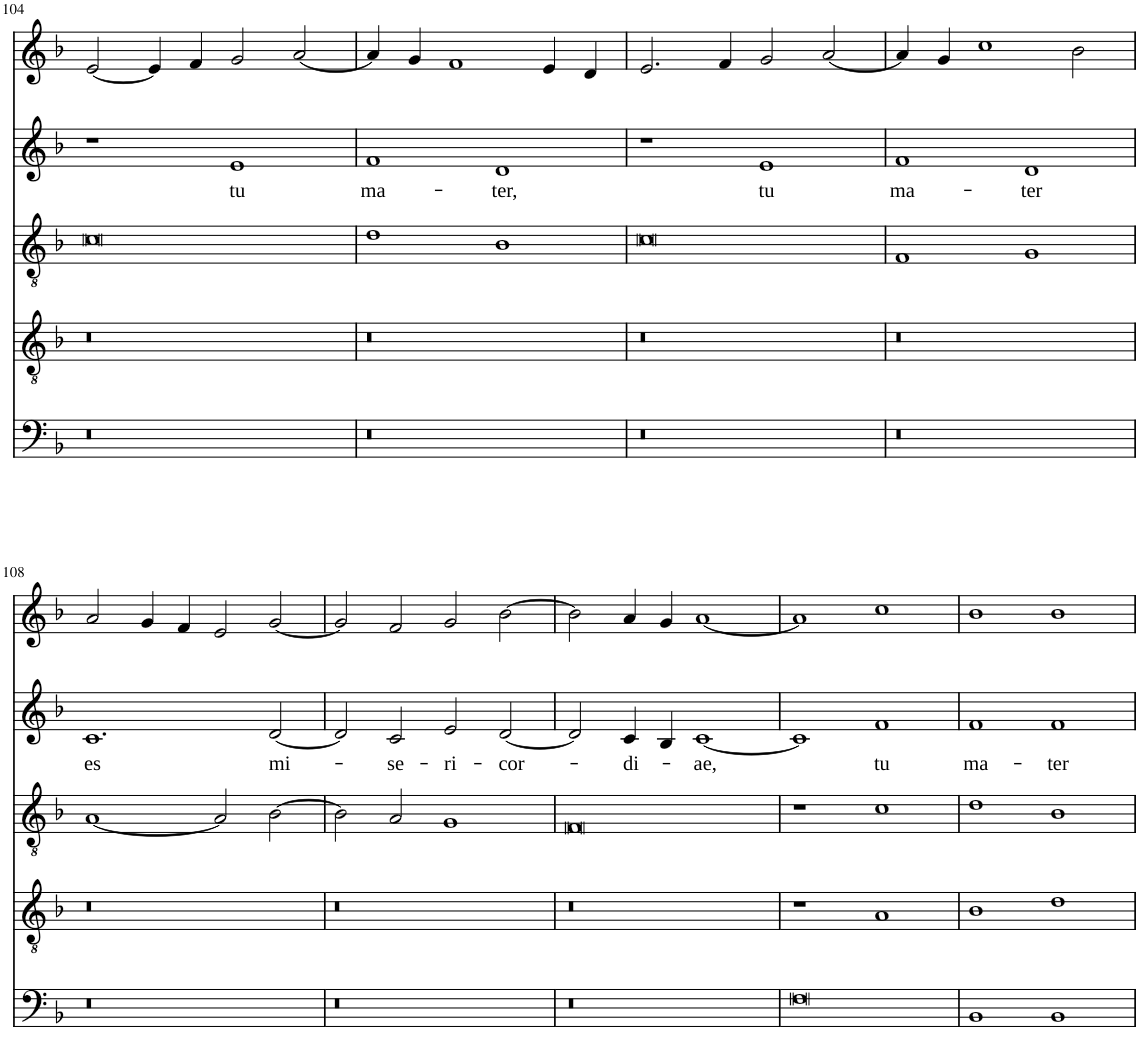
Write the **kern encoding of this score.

**kern	**kern	**kern	**kern	**text	**kern
*part5	*part4	*part3	*part2	*part2	*part1
*staff5	*staff4	*staff3	*staff2	*staff2	*staff1
*I"Bass	*I"Tenor 2	*I"Tenor 1	*I"Alto	*	*I"Soprano
*I'B	*I'T	*I'T	*	*	*I'S
!!LO:PB:g=z
*clefF4	*clefGv2	*clefGv2	*clefG2	*	*clefG2
*k[b-]	*k[b-]	*k[b-]	*k[b-]	*	*k[b-]
*M2/1	*M2/1	*M2/1	*M2/1	*	*M2/1
=104	=104	=104	=104	=104	=104
0r	0r	0c	1r	.	[2e/
.	.	.	.	.	4e/]
.	.	.	.	.	4f/
!	!	!	!	!LO:LY:b	!
.	.	.	1e	tu	2g/
.	.	.	.	.	[2a/
=105	=105	=105	=105	=105	=105
!	!	!	!	!LO:LY:b	!
0r	0r	1d	1f	ma-	4a/]
.	.	.	.	.	4g/
.	.	.	.	.	1f
!	!	!	!	!LO:LY:b	!
.	.	1B-	1d	-ter,	.
.	.	.	.	.	4e/
.	.	.	.	.	4d/
=106	=106	=106	=106	=106	=106
0r	0r	0c	1r	.	2.e/
.	.	.	.	.	4f/
!	!	!	!	!LO:LY:b	!
.	.	.	1e	tu	2g/
.	.	.	.	.	[2a/
=107	=107	=107	=107	=107	=107
!	!	!	!	!LO:LY:b	!
0r	0r	1F	1f	ma-	4a/]
.	.	.	.	.	4g/
.	.	.	.	.	1cc
!	!	!	!	!LO:LY:b	!
.	.	1G	1d	-ter	.
.	.	.	.	.	2b-\
!!LO:LB:g=z
=108	=108	=108	=108	=108	=108
!	!	!	!	!LO:LY:b	!
0r	0r	[1A	1.c	es	2a/
.	.	.	.	.	4g/
.	.	.	.	.	4f/
.	.	2A/]	.	.	2e/
!	!	!	!	!LO:LY:b	!
.	.	[2B-\	[2d/	mi-	[2g/
=109	=109	=109	=109	=109	=109
0r	0r	2B-\]	2d/]	.	2g/]
!	!	!	!	!LO:LY:b	!
.	.	2A/	2c/	-se-	2f/
!	!	!	!	!LO:LY:b	!
.	.	1G	2e/	-ri-	2g/
!	!	!	!	!LO:LY:b	!
.	.	.	[2d/	-cor-	[2b-\
=110	=110	=110	=110	=110	=110
0r	0r	0F	2d/]	.	2b-\]
!	!	!	!	!LO:LY:b	!
.	.	.	4c/	-di-	4a/
.	.	.	4B-/	.	4g/
!	!	!	!	!LO:LY:b	!
.	.	.	[1c	-ae,	[1a
=111	=111	=111	=111	=111	=111
0F	1r	1r	1c]	.	1a]
!	!	!	!	!LO:LY:b	!
.	1A	1c	1f	tu	1cc
=112	=112	=112	=112	=112	=112
!	!	!	!	!LO:LY:b	!
1BB-	1B-	1d	1f	ma-	1b-
!	!	!	!	!LO:LY:b	!
1BB-	1d	1B-	1f	-ter	1b-
=	=	=	=	=	=
*-	*-	*-	*-	*-	*-
